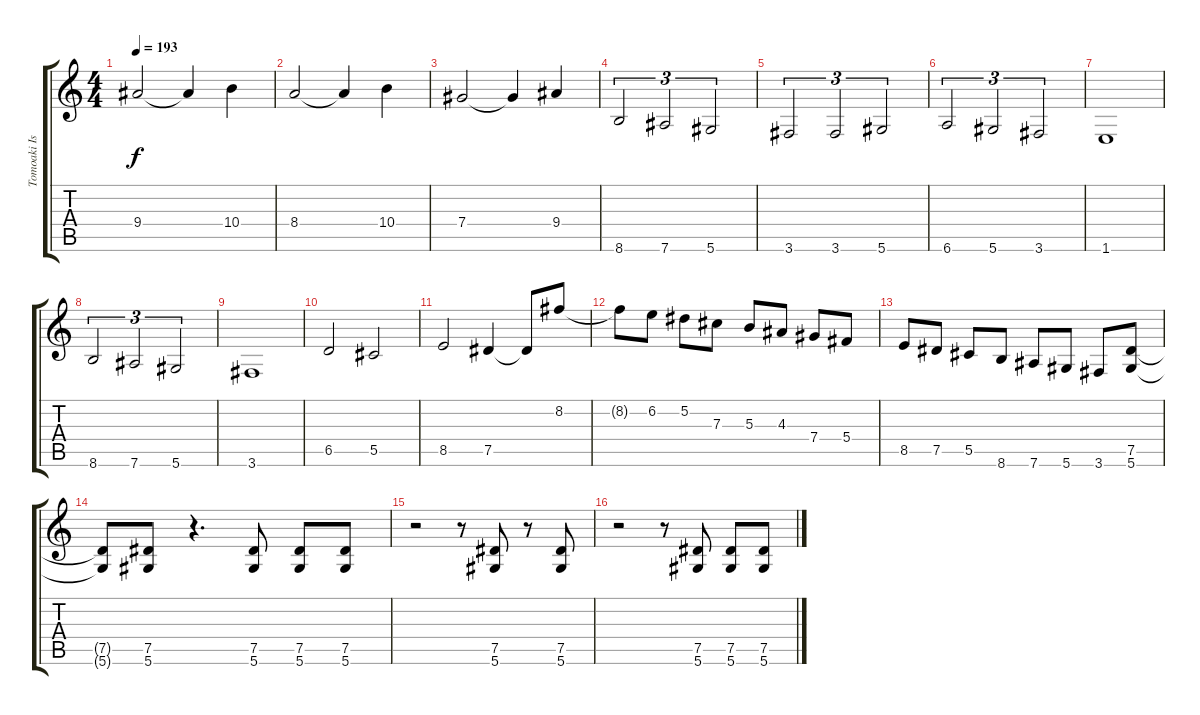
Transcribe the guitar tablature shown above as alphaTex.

\track ("Tomoaki Ishizuka (Pata)" "Tomoaki Is") {instrument distortionguitar}
\staff {score tabs}
\tuning (Eb4 Bb3 Gb3 Db3 Ab2 Eb2) {hide}
\ts (4 4)
\tempo 193
\clef g2
\ks c
9.4.2{dy f} 9.4{t}.4 10.4.4 |
8.4.2 8.4{t}.4 10.4.4 |
7.4.2 7.4{t}.4 9.4.4 |
8.6.2{tu (3 2)} 7.6.2{tu (3 2)} 5.6.2{tu (3 2)} |
3.6.2{tu (3 2)} 3.6.2{tu (3 2)} 5.6.2{tu (3 2)} |
6.6.2{tu (3 2)} 5.6.2{tu (3 2)} 3.6.2{tu (3 2)} |
1.6.1 |
8.6.2{tu (3 2)} 7.6.2{tu (3 2)} 5.6.2{tu (3 2)} |
3.6.1 |
6.5.2 5.5.2 |
8.5.2 7.5.4 7.5{t}.8 8.2.8{volume 16 balance 10} |
8.2{t}.8 6.2.8 5.2.8 7.3.8 5.3.8 4.3.8 7.4.8 5.4.8 |
8.5.8 7.5.8 5.5.8 8.6.8 7.6.8 5.6.8 3.6.8 (7.5 5.6).8{balance 12} |
(7.5{t} 5.6{t}).8 (7.5 5.6).8 r.4{d} (7.5 5.6).8 (7.5 5.6).8 (7.5 5.6).8 |
r.2 r.8 (7.5 5.6).8 r.8 (7.5 5.6).8 |
r.2 r.8 (7.5 5.6).8 (7.5 5.6).8 (7.5 5.6).8
